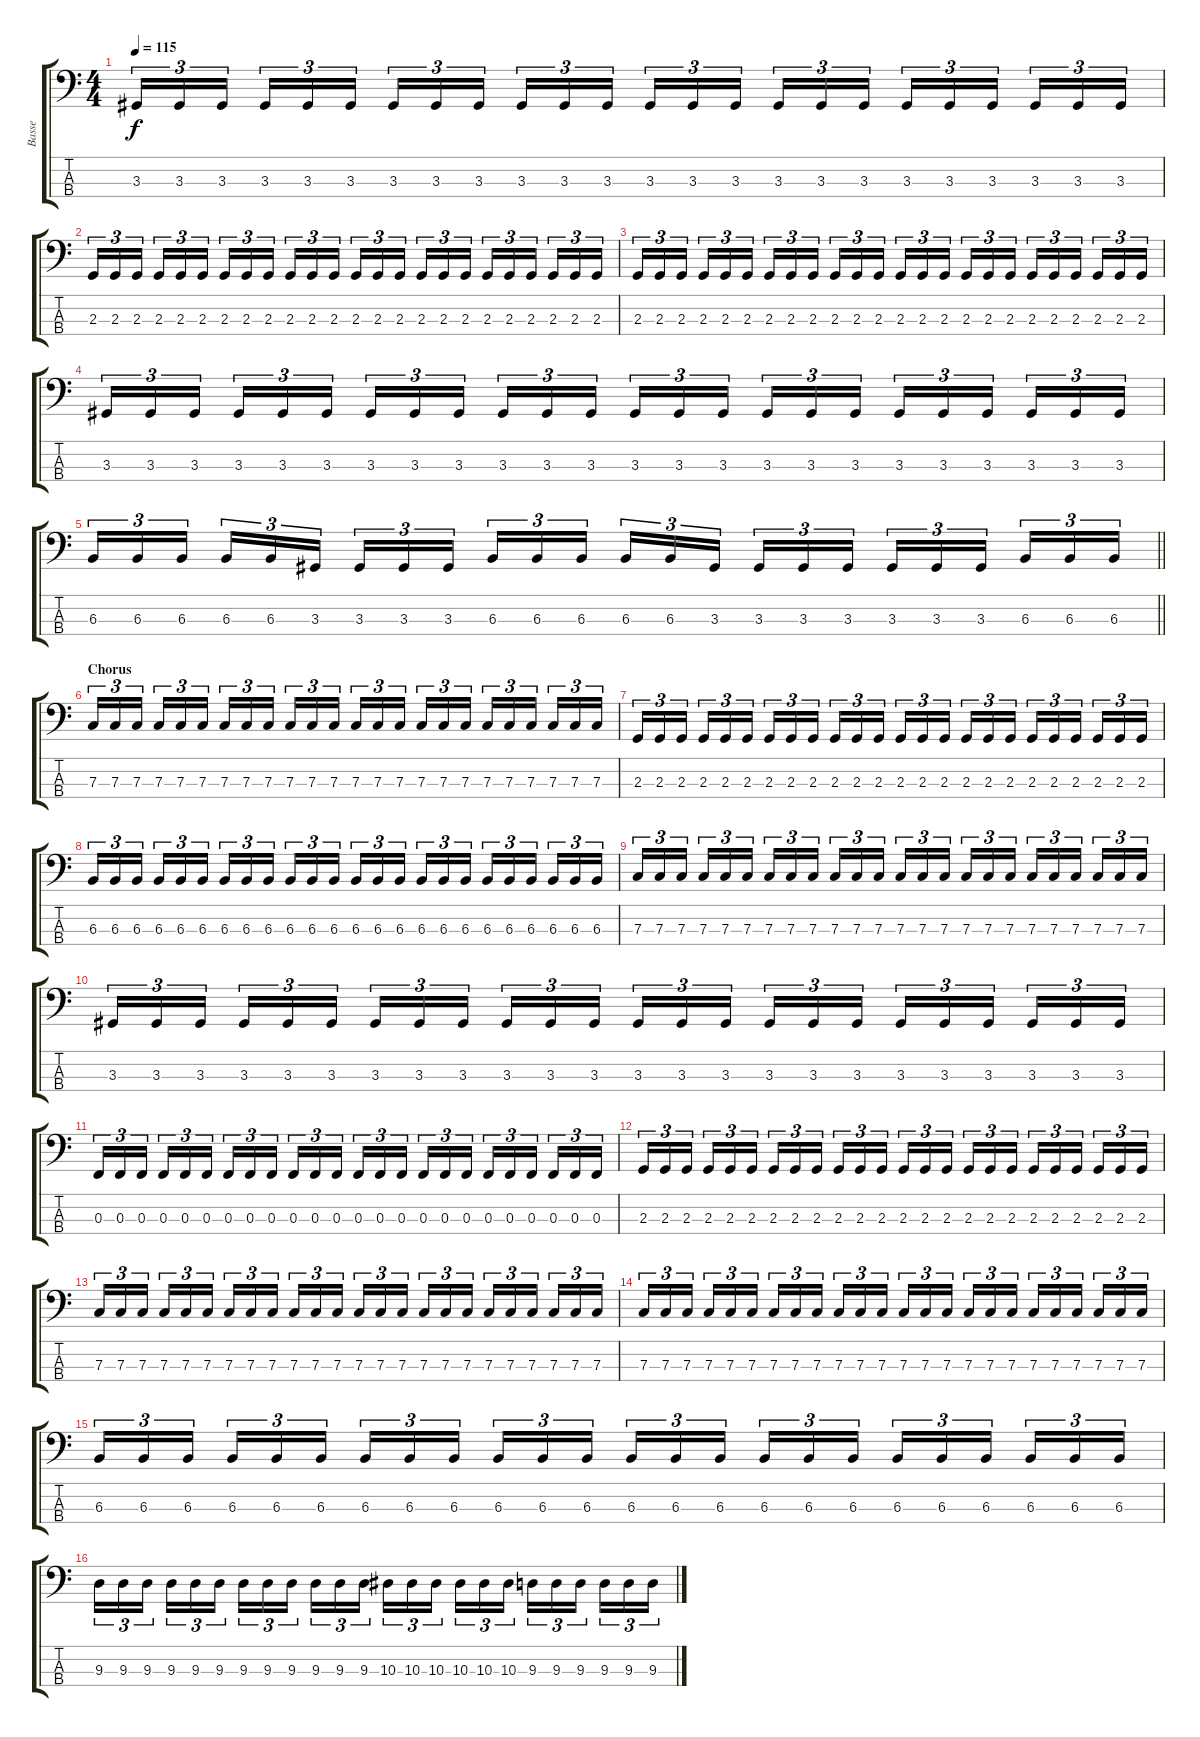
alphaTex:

\track ("Basse" "Basse") {instrument electricbassfinger}
\staff {score tabs}
\tuning (Eb2 Bb1 F1 C1) {hide}
\ts (4 4)
\tempo 115
\clef f4
\ks c
3.3.16{tu (3 2) dy f} 3.3.16{tu (3 2)} 3.3.16{tu (3 2) beam splitsecondary} 3.3.16{tu (3 2)} 3.3.16{tu (3 2)} 3.3.16{tu (3 2)} 3.3.16{tu (3 2)} 3.3.16{tu (3 2)} 3.3.16{tu (3 2) beam splitsecondary} 3.3.16{tu (3 2)} 3.3.16{tu (3 2)} 3.3.16{tu (3 2)} 3.3.16{tu (3 2)} 3.3.16{tu (3 2)} 3.3.16{tu (3 2) beam splitsecondary} 3.3.16{tu (3 2)} 3.3.16{tu (3 2)} 3.3.16{tu (3 2)} 3.3.16{tu (3 2)} 3.3.16{tu (3 2)} 3.3.16{tu (3 2) beam splitsecondary} 3.3.16{tu (3 2)} 3.3.16{tu (3 2)} 3.3.16{tu (3 2)} |
2.3.16{tu (3 2)} 2.3.16{tu (3 2)} 2.3.16{tu (3 2) beam splitsecondary} 2.3.16{tu (3 2)} 2.3.16{tu (3 2)} 2.3.16{tu (3 2)} 2.3.16{tu (3 2)} 2.3.16{tu (3 2)} 2.3.16{tu (3 2) beam splitsecondary} 2.3.16{tu (3 2)} 2.3.16{tu (3 2)} 2.3.16{tu (3 2)} 2.3.16{tu (3 2)} 2.3.16{tu (3 2)} 2.3.16{tu (3 2) beam splitsecondary} 2.3.16{tu (3 2)} 2.3.16{tu (3 2)} 2.3.16{tu (3 2)} 2.3.16{tu (3 2)} 2.3.16{tu (3 2)} 2.3.16{tu (3 2) beam splitsecondary} 2.3.16{tu (3 2)} 2.3.16{tu (3 2)} 2.3.16{tu (3 2)} |
2.3.16{tu (3 2)} 2.3.16{tu (3 2)} 2.3.16{tu (3 2) beam splitsecondary} 2.3.16{tu (3 2)} 2.3.16{tu (3 2)} 2.3.16{tu (3 2)} 2.3.16{tu (3 2)} 2.3.16{tu (3 2)} 2.3.16{tu (3 2) beam splitsecondary} 2.3.16{tu (3 2)} 2.3.16{tu (3 2)} 2.3.16{tu (3 2)} 2.3.16{tu (3 2)} 2.3.16{tu (3 2)} 2.3.16{tu (3 2) beam splitsecondary} 2.3.16{tu (3 2)} 2.3.16{tu (3 2)} 2.3.16{tu (3 2)} 2.3.16{tu (3 2)} 2.3.16{tu (3 2)} 2.3.16{tu (3 2) beam splitsecondary} 2.3.16{tu (3 2)} 2.3.16{tu (3 2)} 2.3.16{tu (3 2)} |
3.3.16{tu (3 2)} 3.3.16{tu (3 2)} 3.3.16{tu (3 2) beam splitsecondary} 3.3.16{tu (3 2)} 3.3.16{tu (3 2)} 3.3.16{tu (3 2)} 3.3.16{tu (3 2)} 3.3.16{tu (3 2)} 3.3.16{tu (3 2) beam splitsecondary} 3.3.16{tu (3 2)} 3.3.16{tu (3 2)} 3.3.16{tu (3 2)} 3.3.16{tu (3 2)} 3.3.16{tu (3 2)} 3.3.16{tu (3 2) beam splitsecondary} 3.3.16{tu (3 2)} 3.3.16{tu (3 2)} 3.3.16{tu (3 2)} 3.3.16{tu (3 2)} 3.3.16{tu (3 2)} 3.3.16{tu (3 2) beam splitsecondary} 3.3.16{tu (3 2)} 3.3.16{tu (3 2)} 3.3.16{tu (3 2)} |
\barLineRight lightlight
6.3.16{tu (3 2)} 6.3.16{tu (3 2)} 6.3.16{tu (3 2) beam splitsecondary} 6.3.16{tu (3 2)} 6.3.16{tu (3 2)} 3.3.16{tu (3 2)} 3.3.16{tu (3 2)} 3.3.16{tu (3 2)} 3.3.16{tu (3 2) beam splitsecondary} 6.3.16{tu (3 2)} 6.3.16{tu (3 2)} 6.3.16{tu (3 2)} 6.3.16{tu (3 2)} 6.3.16{tu (3 2)} 3.3.16{tu (3 2) beam splitsecondary} 3.3.16{tu (3 2)} 3.3.16{tu (3 2)} 3.3.16{tu (3 2)} 3.3.16{tu (3 2)} 3.3.16{tu (3 2)} 3.3.16{tu (3 2) beam splitsecondary} 6.3.16{tu (3 2)} 6.3.16{tu (3 2)} 6.3.16{tu (3 2)} |
\section ("" "Chorus")
7.3.16{tu (3 2)} 7.3.16{tu (3 2)} 7.3.16{tu (3 2) beam splitsecondary} 7.3.16{tu (3 2)} 7.3.16{tu (3 2)} 7.3.16{tu (3 2)} 7.3.16{tu (3 2)} 7.3.16{tu (3 2)} 7.3.16{tu (3 2) beam splitsecondary} 7.3.16{tu (3 2)} 7.3.16{tu (3 2)} 7.3.16{tu (3 2)} 7.3.16{tu (3 2)} 7.3.16{tu (3 2)} 7.3.16{tu (3 2) beam splitsecondary} 7.3.16{tu (3 2)} 7.3.16{tu (3 2)} 7.3.16{tu (3 2)} 7.3.16{tu (3 2)} 7.3.16{tu (3 2)} 7.3.16{tu (3 2) beam splitsecondary} 7.3.16{tu (3 2)} 7.3.16{tu (3 2)} 7.3.16{tu (3 2)} |
2.3.16{tu (3 2)} 2.3.16{tu (3 2)} 2.3.16{tu (3 2) beam splitsecondary} 2.3.16{tu (3 2)} 2.3.16{tu (3 2)} 2.3.16{tu (3 2)} 2.3.16{tu (3 2)} 2.3.16{tu (3 2)} 2.3.16{tu (3 2) beam splitsecondary} 2.3.16{tu (3 2)} 2.3.16{tu (3 2)} 2.3.16{tu (3 2)} 2.3.16{tu (3 2)} 2.3.16{tu (3 2)} 2.3.16{tu (3 2) beam splitsecondary} 2.3.16{tu (3 2)} 2.3.16{tu (3 2)} 2.3.16{tu (3 2)} 2.3.16{tu (3 2)} 2.3.16{tu (3 2)} 2.3.16{tu (3 2) beam splitsecondary} 2.3.16{tu (3 2)} 2.3.16{tu (3 2)} 2.3.16{tu (3 2)} |
6.3.16{tu (3 2)} 6.3.16{tu (3 2)} 6.3.16{tu (3 2) beam splitsecondary} 6.3.16{tu (3 2)} 6.3.16{tu (3 2)} 6.3.16{tu (3 2)} 6.3.16{tu (3 2)} 6.3.16{tu (3 2)} 6.3.16{tu (3 2) beam splitsecondary} 6.3.16{tu (3 2)} 6.3.16{tu (3 2)} 6.3.16{tu (3 2)} 6.3.16{tu (3 2)} 6.3.16{tu (3 2)} 6.3.16{tu (3 2) beam splitsecondary} 6.3.16{tu (3 2)} 6.3.16{tu (3 2)} 6.3.16{tu (3 2)} 6.3.16{tu (3 2)} 6.3.16{tu (3 2)} 6.3.16{tu (3 2) beam splitsecondary} 6.3.16{tu (3 2)} 6.3.16{tu (3 2)} 6.3.16{tu (3 2)} |
7.3.16{tu (3 2)} 7.3.16{tu (3 2)} 7.3.16{tu (3 2) beam splitsecondary} 7.3.16{tu (3 2)} 7.3.16{tu (3 2)} 7.3.16{tu (3 2)} 7.3.16{tu (3 2)} 7.3.16{tu (3 2)} 7.3.16{tu (3 2) beam splitsecondary} 7.3.16{tu (3 2)} 7.3.16{tu (3 2)} 7.3.16{tu (3 2)} 7.3.16{tu (3 2)} 7.3.16{tu (3 2)} 7.3.16{tu (3 2) beam splitsecondary} 7.3.16{tu (3 2)} 7.3.16{tu (3 2)} 7.3.16{tu (3 2)} 7.3.16{tu (3 2)} 7.3.16{tu (3 2)} 7.3.16{tu (3 2) beam splitsecondary} 7.3.16{tu (3 2)} 7.3.16{tu (3 2)} 7.3.16{tu (3 2)} |
3.3.16{tu (3 2)} 3.3.16{tu (3 2)} 3.3.16{tu (3 2) beam splitsecondary} 3.3.16{tu (3 2)} 3.3.16{tu (3 2)} 3.3.16{tu (3 2)} 3.3.16{tu (3 2)} 3.3.16{tu (3 2)} 3.3.16{tu (3 2) beam splitsecondary} 3.3.16{tu (3 2)} 3.3.16{tu (3 2)} 3.3.16{tu (3 2)} 3.3.16{tu (3 2)} 3.3.16{tu (3 2)} 3.3.16{tu (3 2) beam splitsecondary} 3.3.16{tu (3 2)} 3.3.16{tu (3 2)} 3.3.16{tu (3 2)} 3.3.16{tu (3 2)} 3.3.16{tu (3 2)} 3.3.16{tu (3 2) beam splitsecondary} 3.3.16{tu (3 2)} 3.3.16{tu (3 2)} 3.3.16{tu (3 2)} |
0.3.16{tu (3 2)} 0.3.16{tu (3 2)} 0.3.16{tu (3 2) beam splitsecondary} 0.3.16{tu (3 2)} 0.3.16{tu (3 2)} 0.3.16{tu (3 2)} 0.3.16{tu (3 2)} 0.3.16{tu (3 2)} 0.3.16{tu (3 2) beam splitsecondary} 0.3.16{tu (3 2)} 0.3.16{tu (3 2)} 0.3.16{tu (3 2)} 0.3.16{tu (3 2)} 0.3.16{tu (3 2)} 0.3.16{tu (3 2) beam splitsecondary} 0.3.16{tu (3 2)} 0.3.16{tu (3 2)} 0.3.16{tu (3 2)} 0.3.16{tu (3 2)} 0.3.16{tu (3 2)} 0.3.16{tu (3 2) beam splitsecondary} 0.3.16{tu (3 2)} 0.3.16{tu (3 2)} 0.3.16{tu (3 2)} |
2.3.16{tu (3 2)} 2.3.16{tu (3 2)} 2.3.16{tu (3 2) beam splitsecondary} 2.3.16{tu (3 2)} 2.3.16{tu (3 2)} 2.3.16{tu (3 2)} 2.3.16{tu (3 2)} 2.3.16{tu (3 2)} 2.3.16{tu (3 2) beam splitsecondary} 2.3.16{tu (3 2)} 2.3.16{tu (3 2)} 2.3.16{tu (3 2)} 2.3.16{tu (3 2)} 2.3.16{tu (3 2)} 2.3.16{tu (3 2) beam splitsecondary} 2.3.16{tu (3 2)} 2.3.16{tu (3 2)} 2.3.16{tu (3 2)} 2.3.16{tu (3 2)} 2.3.16{tu (3 2)} 2.3.16{tu (3 2) beam splitsecondary} 2.3.16{tu (3 2)} 2.3.16{tu (3 2)} 2.3.16{tu (3 2)} |
7.3.16{tu (3 2)} 7.3.16{tu (3 2)} 7.3.16{tu (3 2) beam splitsecondary} 7.3.16{tu (3 2)} 7.3.16{tu (3 2)} 7.3.16{tu (3 2)} 7.3.16{tu (3 2)} 7.3.16{tu (3 2)} 7.3.16{tu (3 2) beam splitsecondary} 7.3.16{tu (3 2)} 7.3.16{tu (3 2)} 7.3.16{tu (3 2)} 7.3.16{tu (3 2)} 7.3.16{tu (3 2)} 7.3.16{tu (3 2) beam splitsecondary} 7.3.16{tu (3 2)} 7.3.16{tu (3 2)} 7.3.16{tu (3 2)} 7.3.16{tu (3 2)} 7.3.16{tu (3 2)} 7.3.16{tu (3 2) beam splitsecondary} 7.3.16{tu (3 2)} 7.3.16{tu (3 2)} 7.3.16{tu (3 2)} |
7.3.16{tu (3 2)} 7.3.16{tu (3 2)} 7.3.16{tu (3 2) beam splitsecondary} 7.3.16{tu (3 2)} 7.3.16{tu (3 2)} 7.3.16{tu (3 2)} 7.3.16{tu (3 2)} 7.3.16{tu (3 2)} 7.3.16{tu (3 2) beam splitsecondary} 7.3.16{tu (3 2)} 7.3.16{tu (3 2)} 7.3.16{tu (3 2)} 7.3.16{tu (3 2)} 7.3.16{tu (3 2)} 7.3.16{tu (3 2) beam splitsecondary} 7.3.16{tu (3 2)} 7.3.16{tu (3 2)} 7.3.16{tu (3 2)} 7.3.16{tu (3 2)} 7.3.16{tu (3 2)} 7.3.16{tu (3 2) beam splitsecondary} 7.3.16{tu (3 2)} 7.3.16{tu (3 2)} 7.3.16{tu (3 2)} |
6.3.16{tu (3 2)} 6.3.16{tu (3 2)} 6.3.16{tu (3 2) beam splitsecondary} 6.3.16{tu (3 2)} 6.3.16{tu (3 2)} 6.3.16{tu (3 2)} 6.3.16{tu (3 2)} 6.3.16{tu (3 2)} 6.3.16{tu (3 2) beam splitsecondary} 6.3.16{tu (3 2)} 6.3.16{tu (3 2)} 6.3.16{tu (3 2)} 6.3.16{tu (3 2)} 6.3.16{tu (3 2)} 6.3.16{tu (3 2) beam splitsecondary} 6.3.16{tu (3 2)} 6.3.16{tu (3 2)} 6.3.16{tu (3 2)} 6.3.16{tu (3 2)} 6.3.16{tu (3 2)} 6.3.16{tu (3 2) beam splitsecondary} 6.3.16{tu (3 2)} 6.3.16{tu (3 2)} 6.3.16{tu (3 2)} |
9.3.16{tu (3 2)} 9.3.16{tu (3 2)} 9.3.16{tu (3 2) beam splitsecondary} 9.3.16{tu (3 2)} 9.3.16{tu (3 2)} 9.3.16{tu (3 2)} 9.3.16{tu (3 2)} 9.3.16{tu (3 2)} 9.3.16{tu (3 2) beam splitsecondary} 9.3.16{tu (3 2)} 9.3.16{tu (3 2)} 9.3.16{tu (3 2)} 10.3.16{tu (3 2)} 10.3.16{tu (3 2)} 10.3.16{tu (3 2) beam splitsecondary} 10.3.16{tu (3 2)} 10.3.16{tu (3 2)} 10.3.16{tu (3 2)} 9.3.16{tu (3 2)} 9.3.16{tu (3 2)} 9.3.16{tu (3 2) beam splitsecondary} 9.3.16{tu (3 2)} 9.3.16{tu (3 2)} 9.3.16{tu (3 2)}
